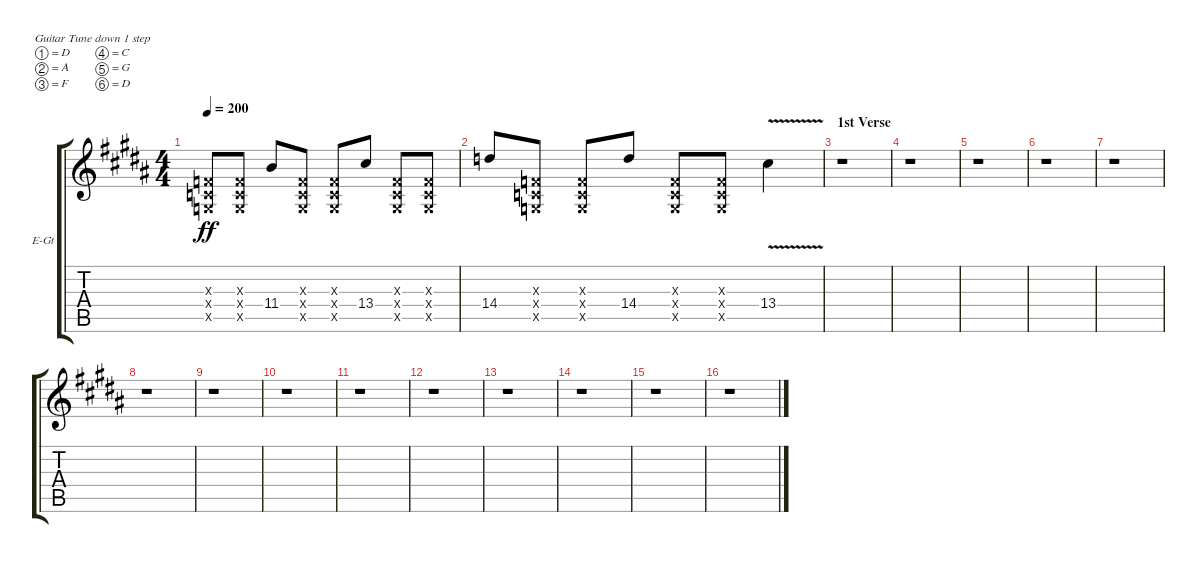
\defaultSystemsLayout 4
\bracketExtendMode groupsimilarinstruments
\firstSystemTrackNameOrientation horizontal
\otherSystemsTrackNameOrientation horizontal
\track ("Lead Right" "E-Gt") {instrument distortionguitar}
\staff {score tabs}
\tuning (D4 A3 F3 C3 G2 D2)
\ts (4 4)
\tempo 200
\clef g2
\ks b
(0.3{x} 0.4{x} 0.5{x}).8{dy ff} (0.3{x} 0.4{x} 0.5{x}).8 11.4.8 (0.3{x} 0.4{x} 0.5{x}).8 (0.3{x} 0.4{x} 0.5{x}).8 13.4.8 (0.3{x} 0.4{x} 0.5{x}).8 (0.3{x} 0.4{x} 0.5{x}).8 |
14.4.8 (0.3{x} 0.4{x} 0.5{x}).8 (0.3{x} 0.4{x} 0.5{x}).8 14.4.8 (0.3{x} 0.4{x} 0.5{x}).8 (0.3{x} 0.4{x} 0.5{x}).8 13.4{v}.4 |
\section ("" "1st Verse")
r.1 |
r.1 |
r.1 |
r.1 |
r.1 |
r.1 |
r.1 |
r.1 |
r.1 |
r.1 |
r.1 |
r.1 |
r.1 |
r.1
